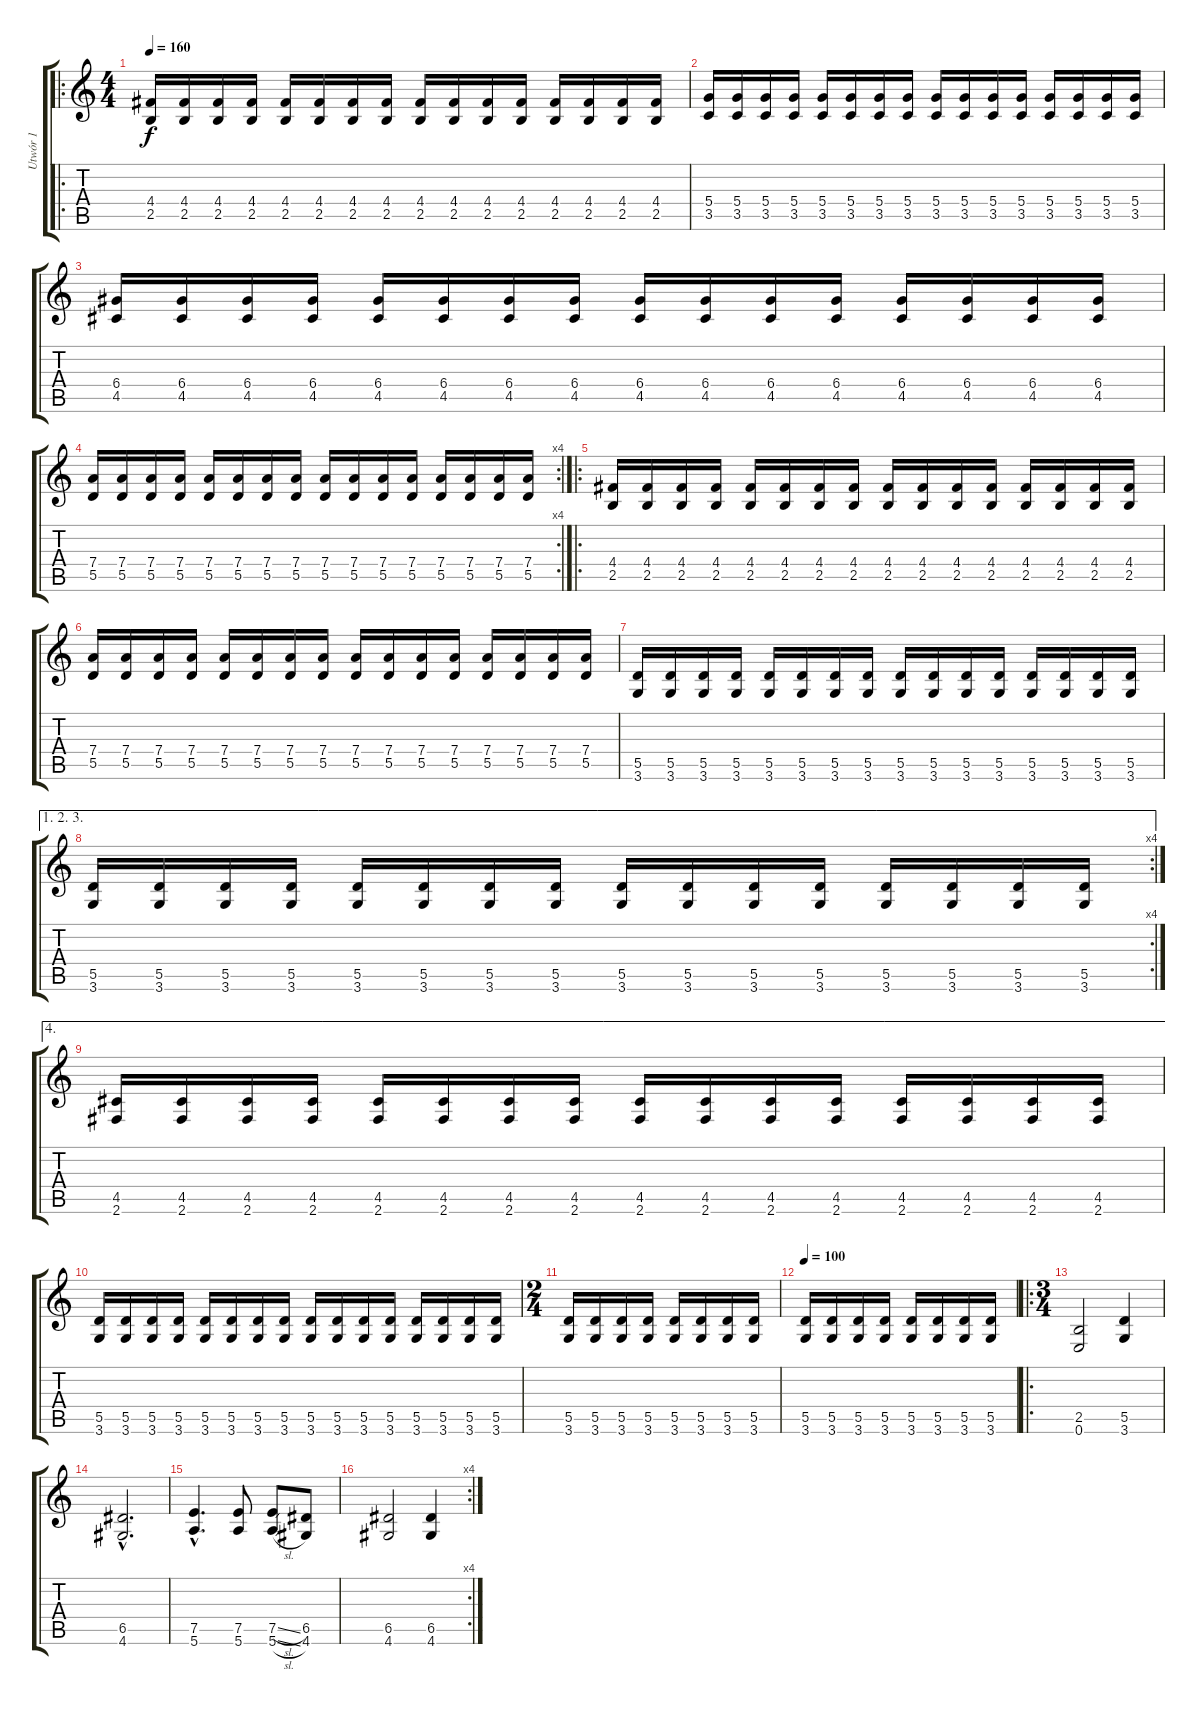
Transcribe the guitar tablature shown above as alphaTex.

\track ("Utwór 1" "Utwór 1") {instrument distortionguitar}
\staff {score tabs}
\tuning (E4 B3 G3 D3 A2 E2) {hide}
\ro
\ts (4 4)
\tempo 160
\clef g2
\ks c
(4.4 2.5).16{dy f instrument distortionguitar} (4.4 2.5).16 (4.4 2.5).16 (4.4 2.5).16 (4.4 2.5).16 (4.4 2.5).16 (4.4 2.5).16 (4.4 2.5).16 (4.4 2.5).16 (4.4 2.5).16 (4.4 2.5).16 (4.4 2.5).16 (4.4 2.5).16 (4.4 2.5).16 (4.4 2.5).16 (4.4 2.5).16 |
(5.4 3.5).16 (5.4 3.5).16 (5.4 3.5).16 (5.4 3.5).16 (5.4 3.5).16 (5.4 3.5).16 (5.4 3.5).16 (5.4 3.5).16 (5.4 3.5).16 (5.4 3.5).16 (5.4 3.5).16 (5.4 3.5).16 (5.4 3.5).16 (5.4 3.5).16 (5.4 3.5).16 (5.4 3.5).16 |
(6.4 4.5).16 (6.4 4.5).16 (6.4 4.5).16 (6.4 4.5).16 (6.4 4.5).16 (6.4 4.5).16 (6.4 4.5).16 (6.4 4.5).16 (6.4 4.5).16 (6.4 4.5).16 (6.4 4.5).16 (6.4 4.5).16 (6.4 4.5).16 (6.4 4.5).16 (6.4 4.5).16 (6.4 4.5).16 |
\rc 4
(7.4 5.5).16 (7.4 5.5).16 (7.4 5.5).16 (7.4 5.5).16 (7.4 5.5).16 (7.4 5.5).16 (7.4 5.5).16 (7.4 5.5).16 (7.4 5.5).16 (7.4 5.5).16 (7.4 5.5).16 (7.4 5.5).16 (7.4 5.5).16 (7.4 5.5).16 (7.4 5.5).16 (7.4 5.5).16 |
\ro
(4.4 2.5).16 (4.4 2.5).16 (4.4 2.5).16 (4.4 2.5).16 (4.4 2.5).16 (4.4 2.5).16 (4.4 2.5).16 (4.4 2.5).16 (4.4 2.5).16 (4.4 2.5).16 (4.4 2.5).16 (4.4 2.5).16 (4.4 2.5).16 (4.4 2.5).16 (4.4 2.5).16 (4.4 2.5).16 |
(7.4 5.5).16 (7.4 5.5).16 (7.4 5.5).16 (7.4 5.5).16 (7.4 5.5).16 (7.4 5.5).16 (7.4 5.5).16 (7.4 5.5).16 (7.4 5.5).16 (7.4 5.5).16 (7.4 5.5).16 (7.4 5.5).16 (7.4 5.5).16 (7.4 5.5).16 (7.4 5.5).16 (7.4 5.5).16 |
(5.5 3.6).16 (5.5 3.6).16 (5.5 3.6).16 (5.5 3.6).16 (5.5 3.6).16 (5.5 3.6).16 (5.5 3.6).16 (5.5 3.6).16 (5.5 3.6).16 (5.5 3.6).16 (5.5 3.6).16 (5.5 3.6).16 (5.5 3.6).16 (5.5 3.6).16 (5.5 3.6).16 (5.5 3.6).16 |
\ae (1 2 3)
\rc 4
(5.5 3.6).16 (5.5 3.6).16 (5.5 3.6).16 (5.5 3.6).16 (5.5 3.6).16 (5.5 3.6).16 (5.5 3.6).16 (5.5 3.6).16 (5.5 3.6).16 (5.5 3.6).16 (5.5 3.6).16 (5.5 3.6).16 (5.5 3.6).16 (5.5 3.6).16 (5.5 3.6).16 (5.5 3.6).16 |
\ae 4
(4.5 2.6).16 (4.5 2.6).16 (4.5 2.6).16 (4.5 2.6).16 (4.5 2.6).16 (4.5 2.6).16 (4.5 2.6).16 (4.5 2.6).16 (4.5 2.6).16 (4.5 2.6).16 (4.5 2.6).16 (4.5 2.6).16 (4.5 2.6).16 (4.5 2.6).16 (4.5 2.6).16 (4.5 2.6).16 |
(5.5 3.6).16 (5.5 3.6).16 (5.5 3.6).16 (5.5 3.6).16 (5.5 3.6).16 (5.5 3.6).16 (5.5 3.6).16 (5.5 3.6).16 (5.5 3.6).16 (5.5 3.6).16 (5.5 3.6).16 (5.5 3.6).16 (5.5 3.6).16 (5.5 3.6).16 (5.5 3.6).16 (5.5 3.6).16 |
\ts (2 4)
(5.5 3.6).16 (5.5 3.6).16 (5.5 3.6).16 (5.5 3.6).16 (5.5 3.6).16 (5.5 3.6).16 (5.5 3.6).16 (5.5 3.6).16 |
\tempo 100
(5.5 3.6).16 (5.5 3.6).16 (5.5 3.6).16 (5.5 3.6).16 (5.5 3.6).16 (5.5 3.6).16 (5.5 3.6).16 (5.5 3.6).16 |
\ro
\ts (3 4)
(2.5 0.6).2 (5.5 3.6).4 |
(6.5{hac} 4.6{hac}).2{d} |
(7.5{hac} 5.6{hac}).4{d} (7.5 5.6).8 (7.5{sl} 5.6{sl}).8 (6.5 4.6).8 |
\rc 4
(6.5 4.6).2 (6.5 4.6).4
